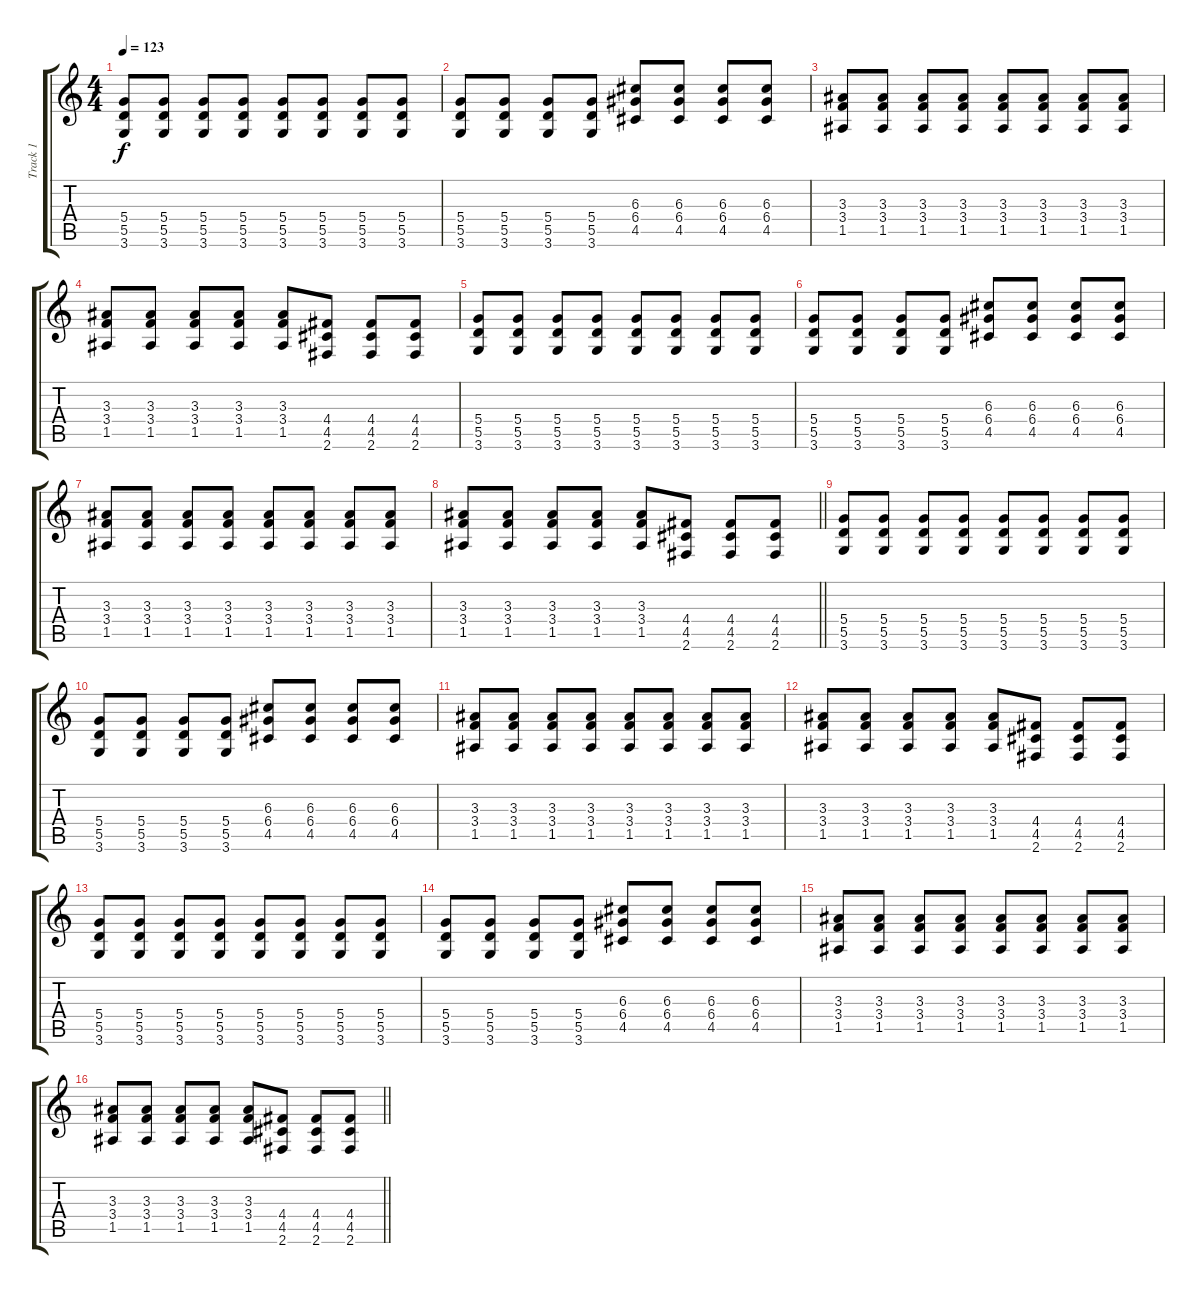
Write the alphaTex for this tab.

\track ("Track 1" "Track 1") {instrument overdrivenguitar}
\staff {score tabs}
\tuning (E4 B3 G3 D3 A2 E2) {hide}
\ts (4 4)
\section ("" "")
\tempo 123
\clef g2
\ks c
(5.4 5.5 3.6).8{dy f} (5.4 5.5 3.6).8 (5.4 5.5 3.6).8 (5.4 5.5 3.6).8 (5.4 5.5 3.6).8 (5.4 5.5 3.6).8 (5.4 5.5 3.6).8 (5.4 5.5 3.6).8 |
(5.4 5.5 3.6).8 (5.4 5.5 3.6).8 (5.4 5.5 3.6).8 (5.4 5.5 3.6).8 (6.3 6.4 4.5).8 (6.3 6.4 4.5).8 (6.3 6.4 4.5).8 (6.3 6.4 4.5).8 |
(3.3 3.4 1.5).8 (3.3 3.4 1.5).8 (3.3 3.4 1.5).8 (3.3 3.4 1.5).8 (3.3 3.4 1.5).8 (3.3 3.4 1.5).8 (3.3 3.4 1.5).8 (3.3 3.4 1.5).8 |
(3.3 3.4 1.5).8 (3.3 3.4 1.5).8 (3.3 3.4 1.5).8 (3.3 3.4 1.5).8 (3.3 3.4 1.5).8 (4.4 4.5 2.6).8 (4.4 4.5 2.6).8 (4.4 4.5 2.6).8 |
(5.4 5.5 3.6).8 (5.4 5.5 3.6).8 (5.4 5.5 3.6).8 (5.4 5.5 3.6).8 (5.4 5.5 3.6).8 (5.4 5.5 3.6).8 (5.4 5.5 3.6).8 (5.4 5.5 3.6).8 |
(5.4 5.5 3.6).8 (5.4 5.5 3.6).8 (5.4 5.5 3.6).8 (5.4 5.5 3.6).8 (6.3 6.4 4.5).8 (6.3 6.4 4.5).8 (6.3 6.4 4.5).8 (6.3 6.4 4.5).8 |
(3.3 3.4 1.5).8 (3.3 3.4 1.5).8 (3.3 3.4 1.5).8 (3.3 3.4 1.5).8 (3.3 3.4 1.5).8 (3.3 3.4 1.5).8 (3.3 3.4 1.5).8 (3.3 3.4 1.5).8 |
\barLineRight lightlight
(3.3 3.4 1.5).8 (3.3 3.4 1.5).8 (3.3 3.4 1.5).8 (3.3 3.4 1.5).8 (3.3 3.4 1.5).8 (4.4 4.5 2.6).8 (4.4 4.5 2.6).8 (4.4 4.5 2.6).8 |
(5.4 5.5 3.6).8 (5.4 5.5 3.6).8 (5.4 5.5 3.6).8 (5.4 5.5 3.6).8 (5.4 5.5 3.6).8 (5.4 5.5 3.6).8 (5.4 5.5 3.6).8 (5.4 5.5 3.6).8 |
(5.4 5.5 3.6).8 (5.4 5.5 3.6).8 (5.4 5.5 3.6).8 (5.4 5.5 3.6).8 (6.3 6.4 4.5).8 (6.3 6.4 4.5).8 (6.3 6.4 4.5).8 (6.3 6.4 4.5).8 |
(3.3 3.4 1.5).8 (3.3 3.4 1.5).8 (3.3 3.4 1.5).8 (3.3 3.4 1.5).8 (3.3 3.4 1.5).8 (3.3 3.4 1.5).8 (3.3 3.4 1.5).8 (3.3 3.4 1.5).8 |
(3.3 3.4 1.5).8 (3.3 3.4 1.5).8 (3.3 3.4 1.5).8 (3.3 3.4 1.5).8 (3.3 3.4 1.5).8 (4.4 4.5 2.6).8 (4.4 4.5 2.6).8 (4.4 4.5 2.6).8 |
(5.4 5.5 3.6).8 (5.4 5.5 3.6).8 (5.4 5.5 3.6).8 (5.4 5.5 3.6).8 (5.4 5.5 3.6).8 (5.4 5.5 3.6).8 (5.4 5.5 3.6).8 (5.4 5.5 3.6).8 |
(5.4 5.5 3.6).8 (5.4 5.5 3.6).8 (5.4 5.5 3.6).8 (5.4 5.5 3.6).8 (6.3 6.4 4.5).8 (6.3 6.4 4.5).8 (6.3 6.4 4.5).8 (6.3 6.4 4.5).8 |
(3.3 3.4 1.5).8 (3.3 3.4 1.5).8 (3.3 3.4 1.5).8 (3.3 3.4 1.5).8 (3.3 3.4 1.5).8 (3.3 3.4 1.5).8 (3.3 3.4 1.5).8 (3.3 3.4 1.5).8 |
\barLineRight lightlight
(3.3 3.4 1.5).8 (3.3 3.4 1.5).8 (3.3 3.4 1.5).8 (3.3 3.4 1.5).8 (3.3 3.4 1.5).8 (4.4 4.5 2.6).8 (4.4 4.5 2.6).8 (4.4 4.5 2.6).8
